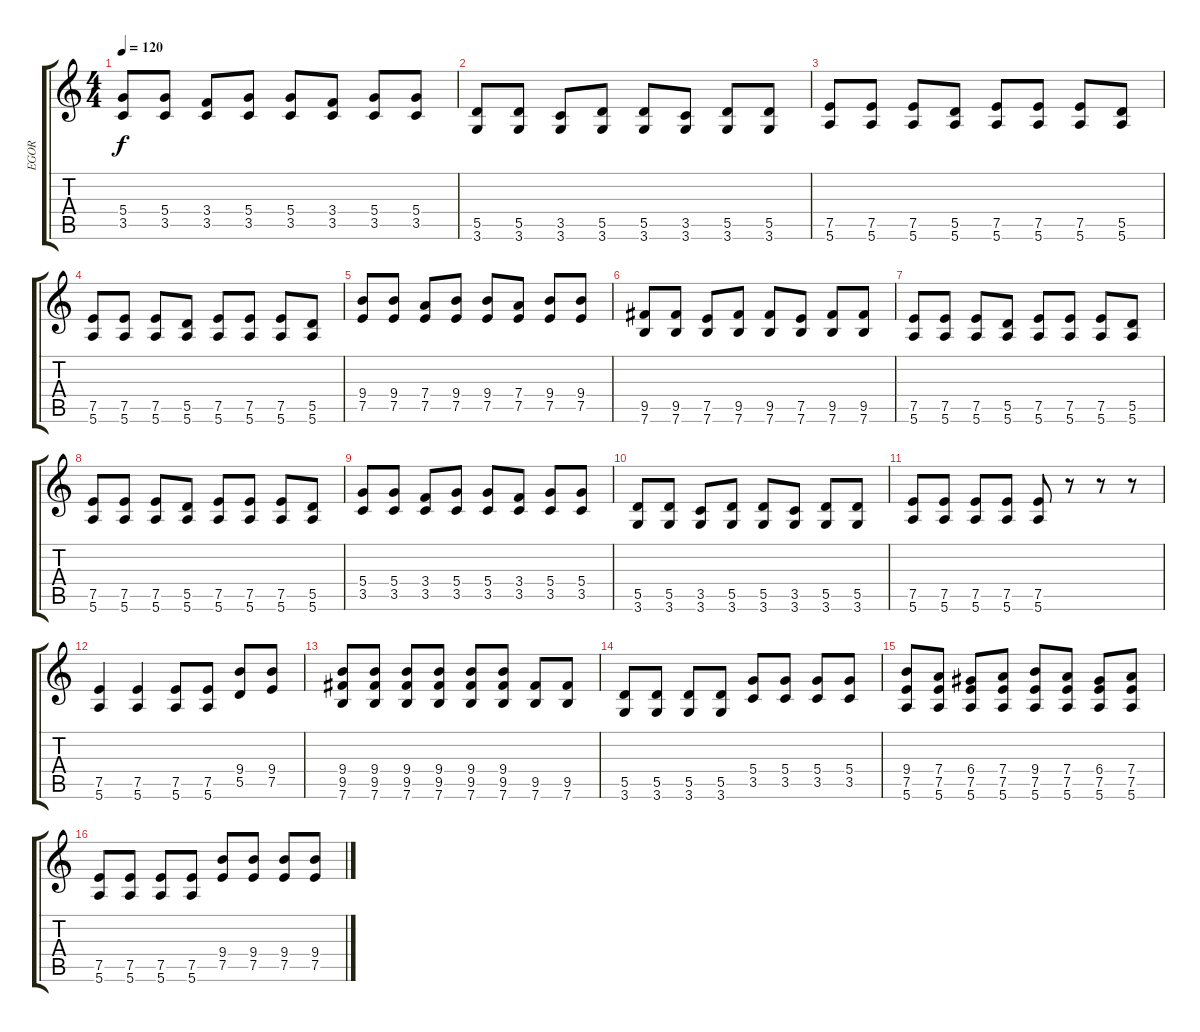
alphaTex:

\track ("EGOR" "EGOR") {instrument distortionguitar}
\staff {score tabs}
\tuning (E4 B3 G3 D3 A2 E2) {hide}
\ts (4 4)
\tempo 120
\clef g2
\ks c
(5.4 3.5).8{dy f} (5.4 3.5).8 (3.4 3.5).8 (5.4 3.5).8 (5.4 3.5).8 (3.4 3.5).8 (5.4 3.5).8 (5.4 3.5).8 |
(5.5 3.6).8 (5.5 3.6).8 (3.5 3.6).8 (5.5 3.6).8 (5.5 3.6).8 (3.5 3.6).8 (5.5 3.6).8 (5.5 3.6).8 |
(7.5 5.6).8 (7.5 5.6).8 (7.5 5.6).8 (5.5 5.6).8 (7.5 5.6).8 (7.5 5.6).8 (7.5 5.6).8 (5.5 5.6).8 |
(7.5 5.6).8 (7.5 5.6).8 (7.5 5.6).8 (5.5 5.6).8 (7.5 5.6).8 (7.5 5.6).8 (7.5 5.6).8 (5.5 5.6).8 |
(9.4 7.5).8 (9.4 7.5).8 (7.4 7.5).8 (9.4 7.5).8 (9.4 7.5).8 (7.4 7.5).8 (9.4 7.5).8 (9.4 7.5).8 |
(9.5 7.6).8 (9.5 7.6).8 (7.5 7.6).8 (9.5 7.6).8 (9.5 7.6).8 (7.5 7.6).8 (9.5 7.6).8 (9.5 7.6).8 |
(7.5 5.6).8 (7.5 5.6).8 (7.5 5.6).8 (5.5 5.6).8 (7.5 5.6).8 (7.5 5.6).8 (7.5 5.6).8 (5.5 5.6).8 |
(7.5 5.6).8 (7.5 5.6).8 (7.5 5.6).8 (5.5 5.6).8 (7.5 5.6).8 (7.5 5.6).8 (7.5 5.6).8 (5.5 5.6).8 |
(5.4 3.5).8 (5.4 3.5).8 (3.4 3.5).8 (5.4 3.5).8 (5.4 3.5).8 (3.4 3.5).8 (5.4 3.5).8 (5.4 3.5).8 |
(5.5 3.6).8 (5.5 3.6).8 (3.5 3.6).8 (5.5 3.6).8 (5.5 3.6).8 (3.5 3.6).8 (5.5 3.6).8 (5.5 3.6).8 |
(7.5 5.6).8 (7.5 5.6).8 (7.5 5.6).8 (7.5 5.6).8 (7.5 5.6).8 r.8 r.8 r.8 |
(7.5 5.6).4 (7.5 5.6).4 (7.5 5.6).8 (7.5 5.6).8 (9.4 5.5).8 (9.4 7.5).8 |
(9.4 9.5 7.6).8 (9.4 9.5 7.6).8 (9.4 9.5 7.6).8 (9.4 9.5 7.6).8 (9.4 9.5 7.6).8 (9.4 9.5 7.6).8 (9.5 7.6).8 (9.5 7.6).8 |
(5.5 3.6).8 (5.5 3.6).8 (5.5 3.6).8 (5.5 3.6).8 (5.4 3.5).8 (5.4 3.5).8 (5.4 3.5).8 (5.4 3.5).8 |
(9.4 7.5 5.6).8 (7.4 7.5 5.6).8 (6.4 7.5 5.6).8 (7.4 7.5 5.6).8 (9.4 7.5 5.6).8 (7.4 7.5 5.6).8 (6.4 7.5 5.6).8 (7.4 7.5 5.6).8 |
(7.5 5.6).8 (7.5 5.6).8 (7.5 5.6).8 (7.5 5.6).8 (9.4 7.5).8 (9.4 7.5).8 (9.4 7.5).8 (9.4 7.5).8
